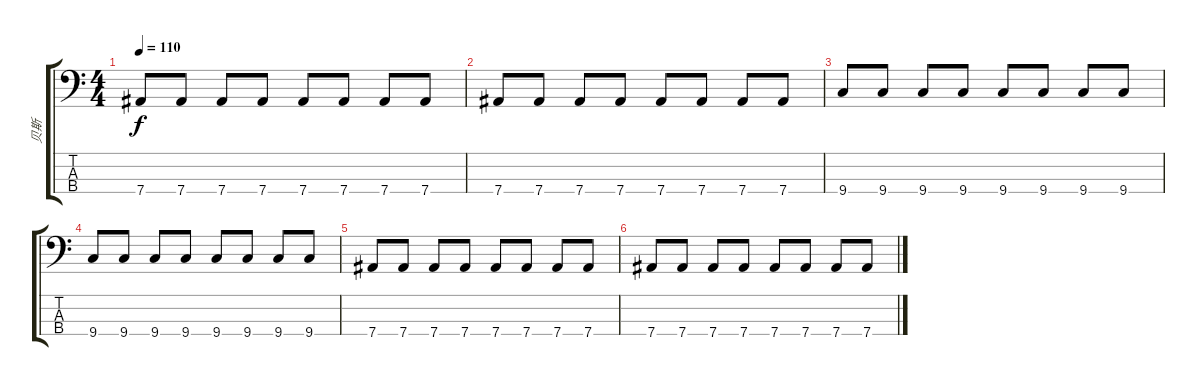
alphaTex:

\track ("贝斯" "贝斯") {instrument electricbassfinger}
\staff {score tabs}
\tuning (Gb2 Db2 Ab1 Eb1) {hide}
\ts (4 4)
\tempo 110
\clef f4
\ks c
7.4.8{dy f} 7.4.8 7.4.8 7.4.8 7.4.8 7.4.8 7.4.8 7.4.8 |
7.4.8 7.4.8 7.4.8 7.4.8 7.4.8 7.4.8 7.4.8 7.4.8 |
9.4.8 9.4.8 9.4.8 9.4.8 9.4.8 9.4.8 9.4.8 9.4.8 |
9.4.8 9.4.8 9.4.8 9.4.8 9.4.8 9.4.8 9.4.8 9.4.8 |
7.4.8 7.4.8 7.4.8 7.4.8 7.4.8 7.4.8 7.4.8 7.4.8 |
7.4.8 7.4.8 7.4.8 7.4.8 7.4.8 7.4.8 7.4.8 7.4.8
